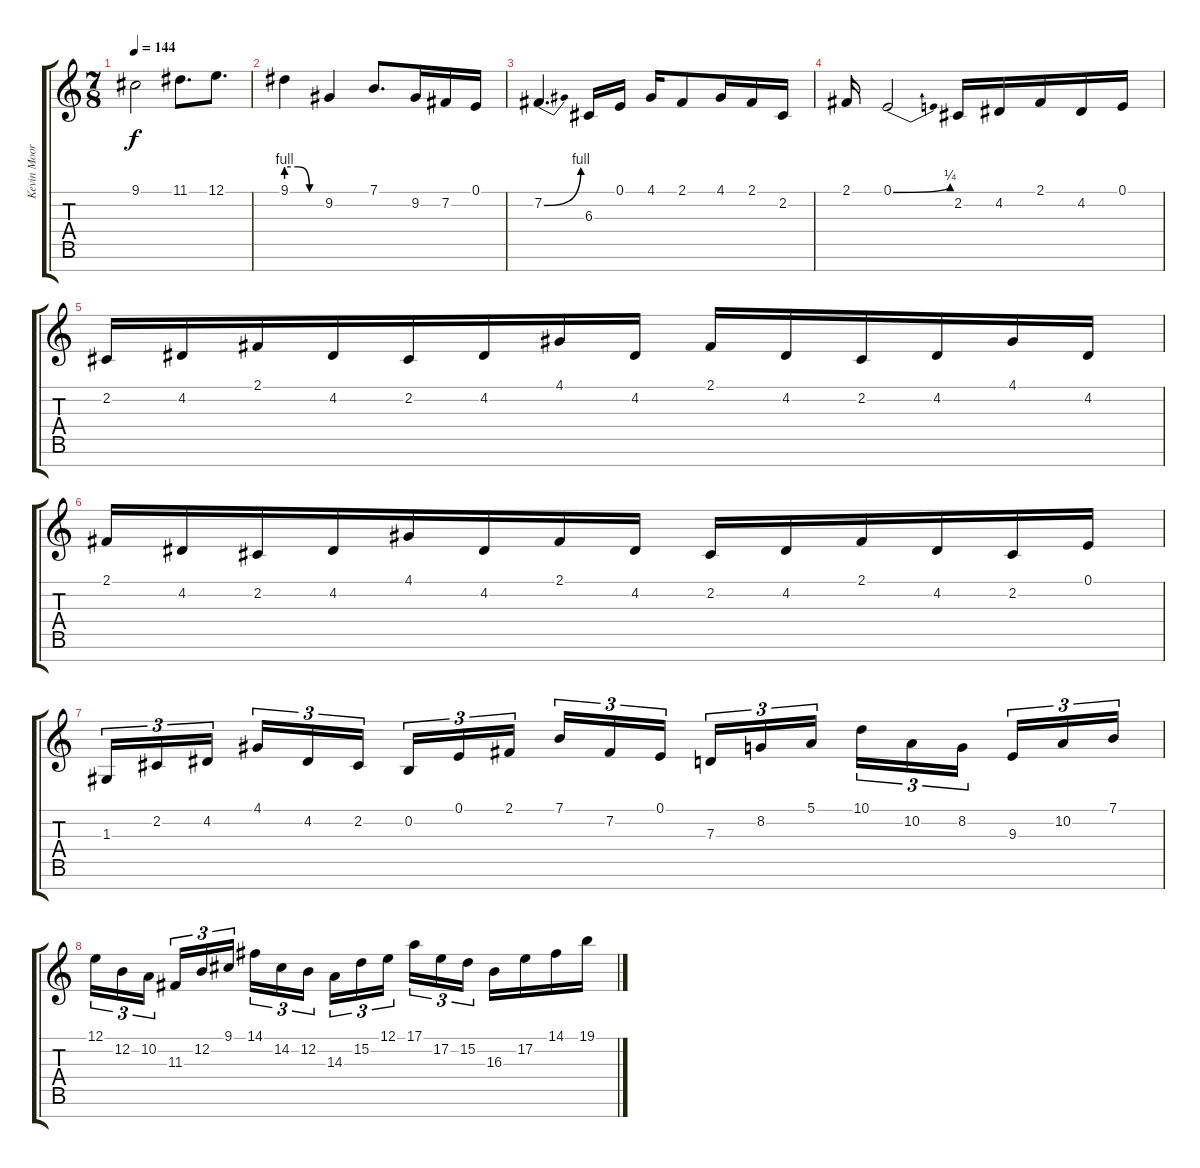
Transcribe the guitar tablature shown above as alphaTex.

\track ("Kevin Moore - keyboards" "Kevin Moor") {instrument stringensemble1}
\staff {score tabs}
\tuning (E4 B3 G3 D3 A2 E2 B1) {hide}
\ts (7 8)
\tempo 144
\clef g2
\ks c
9.1.2{dy f} 11.1.8{d} 12.1.8{d} |
9.1{be (custom 0 4 20 4 40 0 60 0)}.4 9.2.4 7.1.8{d} 9.2.16 7.2.16 0.1.16 |
7.2{be (bend 0 0 60 4)}.4{d} 6.3.16 0.1.16 4.1.16 2.1.8 4.1.16 2.1.16 2.2.16 |
2.1.16 0.1{be (bend 0 0 60 1)}.2 2.2.16 4.2.16 2.1.16 4.2.16 0.1.16 |
2.2.16 4.2.16 2.1.16 4.2.16 2.2.16 4.2.16 4.1.16 4.2.16 2.1.16 4.2.16 2.2.16 4.2.16 4.1.16 4.2.16 |
2.1.16 4.2.16 2.2.16 4.2.16 4.1.16 4.2.16 2.1.16 4.2.16 2.2.16 4.2.16 2.1.16 4.2.16 2.2.16 0.1.16 |
1.3.16{tu (3 2)} 2.2.16{tu (3 2)} 4.2.16{tu (3 2)} 4.1.16{tu (3 2)} 4.2.16{tu (3 2)} 2.2.16{tu (3 2)} 0.2.16{tu (3 2)} 0.1.16{tu (3 2)} 2.1.16{tu (3 2)} 7.1.16{tu (3 2)} 7.2.16{tu (3 2)} 0.1.16{tu (3 2)} 7.3.16{tu (3 2)} 8.2.16{tu (3 2)} 5.1.16{tu (3 2)} 10.1.16{tu (3 2)} 10.2.16{tu (3 2)} 8.2.16{tu (3 2)} 9.3.16{tu (3 2)} 10.2.16{tu (3 2)} 7.1.16{tu (3 2)} |
12.1.16{tu (3 2)} 12.2.16{tu (3 2)} 10.2.16{tu (3 2)} 11.3.16{tu (3 2)} 12.2.16{tu (3 2)} 9.1.16{tu (3 2)} 14.1.16{tu (3 2)} 14.2.16{tu (3 2)} 12.2.16{tu (3 2)} 14.3.16{tu (3 2)} 15.2.16{tu (3 2)} 12.1.16{tu (3 2)} 17.1.16{tu (3 2)} 17.2.16{tu (3 2)} 15.2.16{tu (3 2)} 16.3.16 17.2.16 14.1.16 19.1.16
